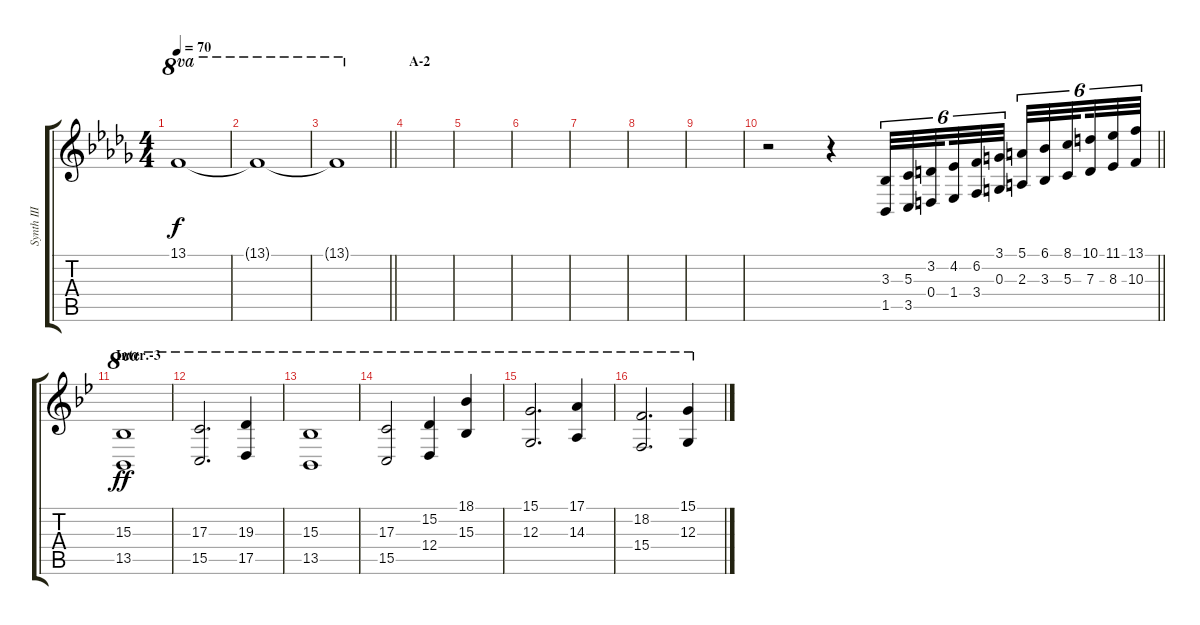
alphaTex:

\track ("Synth III Right (Kotobuki Tsumugi)" "Synth III ") {instrument stringensemble1}
\staff {score tabs}
\tuning (E4 B3 G3 D3 A2 E2) {hide}
\ts (4 4)
\tempo 70
\clef g2
\ks db
13.1{t}.1{ot 8va dy f} |
13.1{t}.1{ot 8va} |
\barLineRight lightlight
13.1{t}.1{ot 8va} |
\section ("" "A-2")
|
|
|
|
|
|
\barLineRight lightlight
r.2 r.4 (3.3 1.5).32{tu (6 4)} (5.3 3.5).32{tu (6 4)} (3.2 0.4).32{tu (6 4) beam splitsecondary} (4.2 1.4).32{tu (6 4)} (6.2 3.4).32{tu (6 4)} (3.1 0.3).32{tu (6 4) beam splitsecondary} (5.1 2.3).32{tu (6 4)} (6.1 3.3).32{tu (6 4)} (8.1 5.3).32{tu (6 4) beam splitsecondary} (10.1 7.3).32{tu (6 4)} (11.1 8.3).32{tu (6 4)} (13.1 10.3).32{tu (6 4)} |
\section ("" "Inter.-3")
\ks bb
(15.3 13.5).1{ot 8va dy ff} |
(17.3 15.5).2{d ot 8va} (19.3 17.5).4{ot 8va} |
(15.3 13.5).1{ot 8va} |
(17.3 15.5).2{ot 8va} (15.2 12.4).4{ot 8va} (18.1 15.3).4{ot 8va} |
(15.1 12.3).2{d ot 8va} (17.1 14.3).4{ot 8va} |
(18.2 15.4).2{d ot 8va} (15.1 12.3).4{ot 8va}
